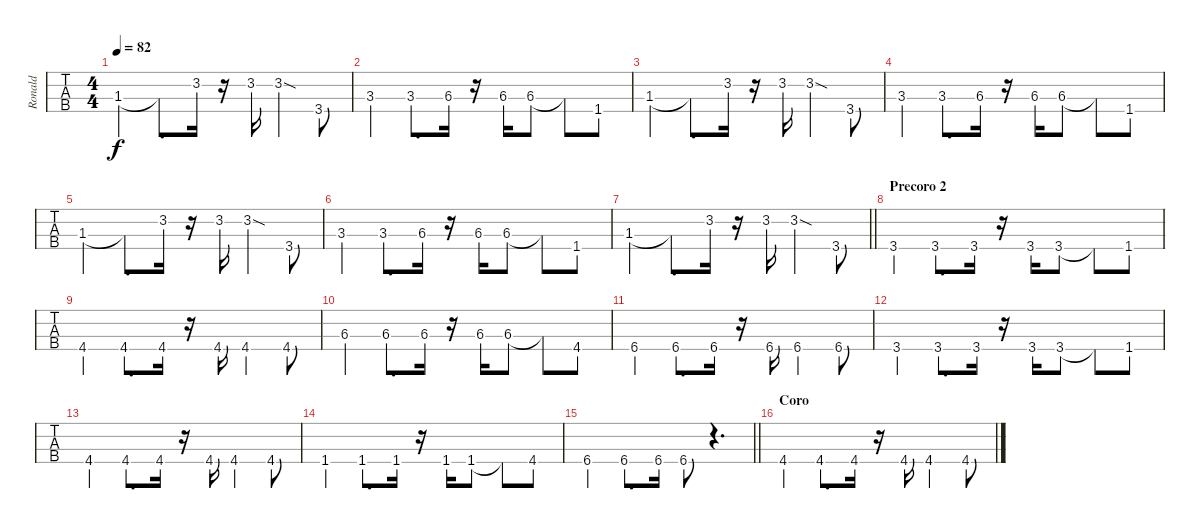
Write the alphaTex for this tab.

\track ("Ronald" "Ronald") {instrument electricbassfinger}
\staff {tabs}
\tuning (G2 D2 A1 E1) {hide}
\ts (4 4)
\tempo 82
\clef f4
\ks cminor
1.3.4{dy f} 1.3{t}.8{d} 3.2.16 r.16 3.2.16 3.2{sod}.4 3.4.8 |
3.3.4 3.3.8{d} 6.3.16 r.16 6.3.16 6.3.8 6.3{t}.8 1.4.8 |
1.3.4 1.3{t}.8{d} 3.2.16 r.16 3.2.16 3.2{sod}.4 3.4.8 |
3.3.4 3.3.8{d} 6.3.16 r.16 6.3.16 6.3.8 6.3{t}.8 1.4.8 |
1.3.4 1.3{t}.8{d} 3.2.16 r.16 3.2.16 3.2{sod}.4 3.4.8 |
3.3.4 3.3.8{d} 6.3.16 r.16 6.3.16 6.3.8 6.3{t}.8 1.4.8 |
\barLineRight lightlight
1.3.4 1.3{t}.8{d} 3.2.16 r.16 3.2.16 3.2{sod}.4 3.4.8 |
\section ("" "Precoro 2")
3.4.4 3.4.8{d} 3.4.16 r.16 3.4.16 3.4.8 3.4{t}.8 1.4.8 |
4.4.4 4.4.8{d} 4.4.16 r.16 4.4.16 4.4.4 4.4.8 |
6.3.4 6.3.8{d} 6.3.16 r.16 6.3.16 6.3.8 6.3{t}.8 4.4.8 |
6.4.4 6.4.8{d} 6.4.16 r.16 6.4.16 6.4.4 6.4.8 |
3.4.4 3.4.8{d} 3.4.16 r.16 3.4.16 3.4.8 3.4{t}.8 1.4.8 |
4.4.4 4.4.8{d} 4.4.16 r.16 4.4.16 4.4.4 4.4.8 |
1.4.4 1.4.8{d} 1.4.16 r.16 1.4.16 1.4.8 1.4{t}.8 4.4.8 |
\barLineRight lightlight
6.4.4 6.4.8{d} 6.4.16 6.4.8 r.4{d} |
\section ("" "Coro")
4.4.4 4.4.8{d} 4.4.16 r.16 4.4.16 4.4.4 4.4.8
